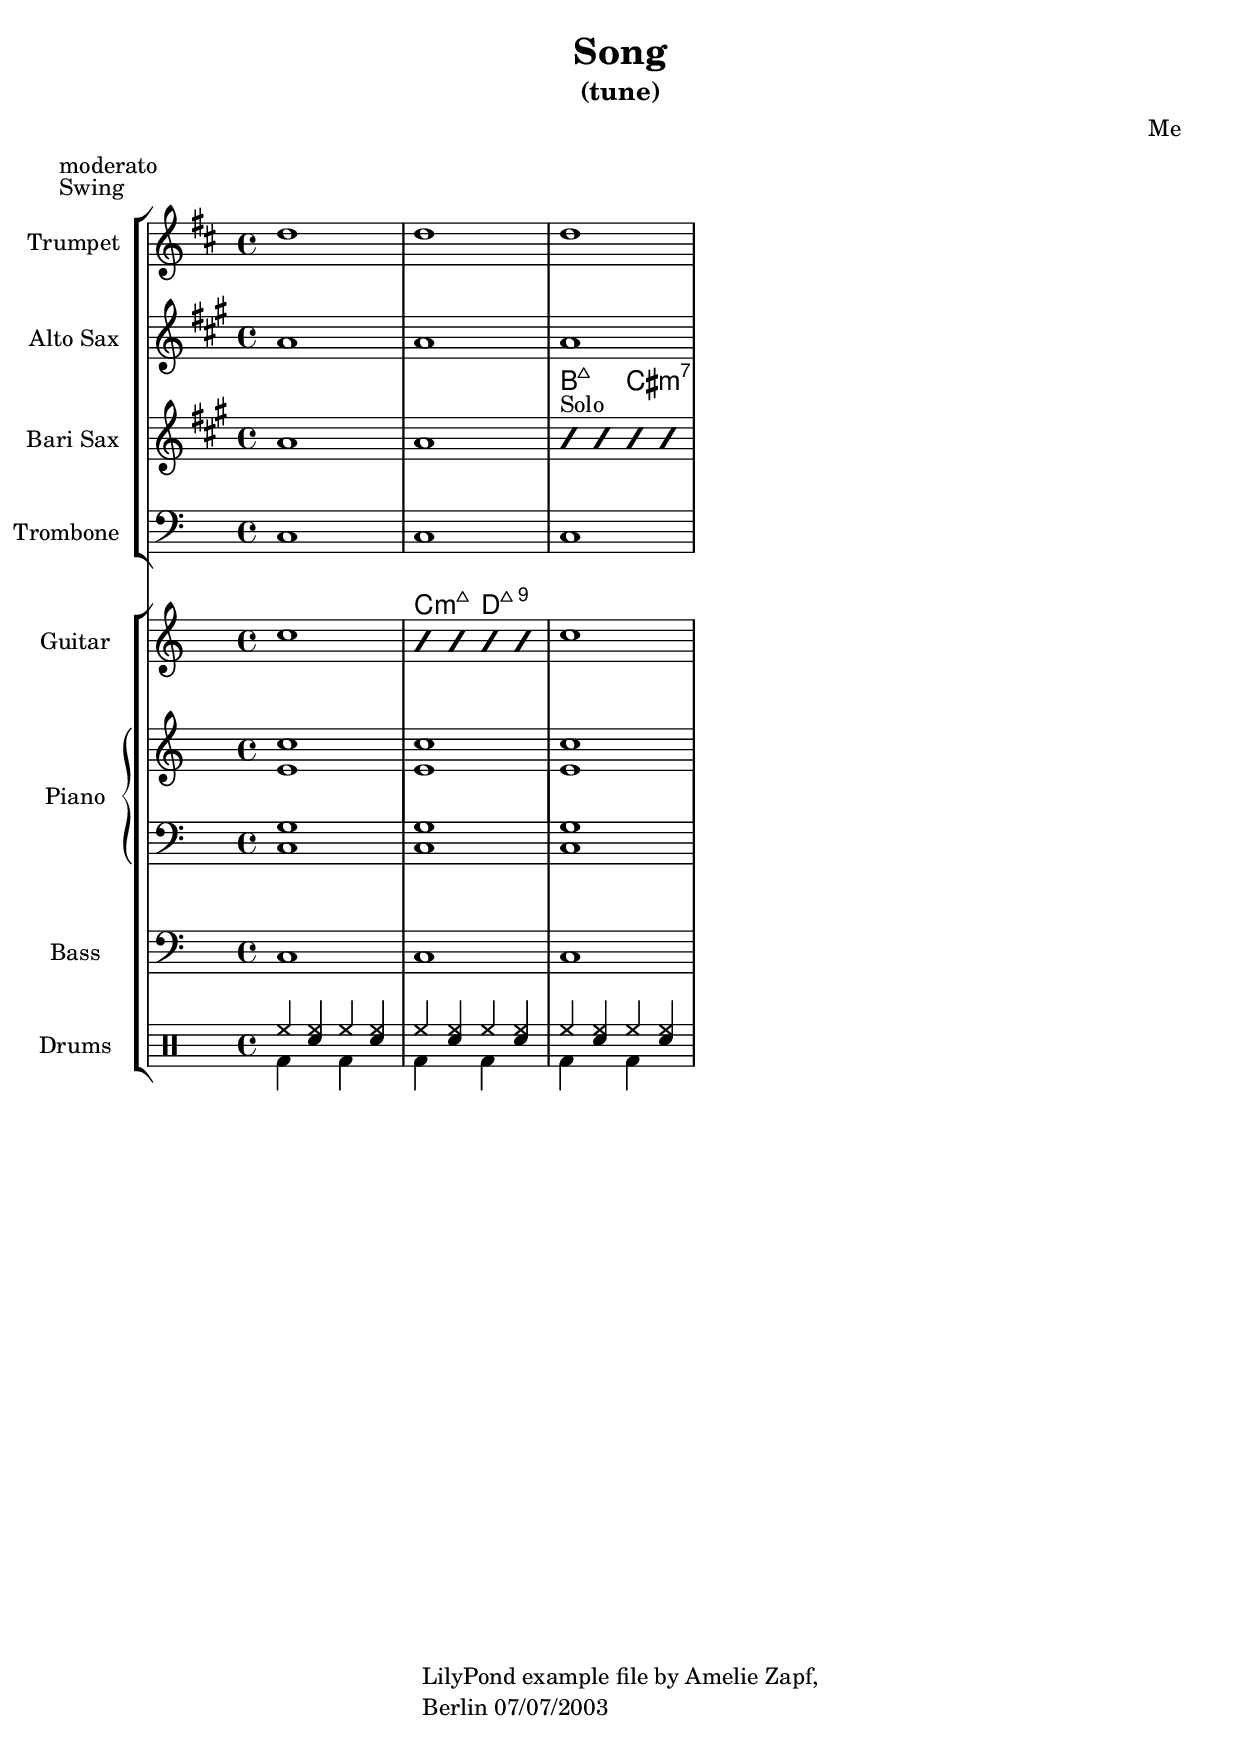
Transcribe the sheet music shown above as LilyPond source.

%% Do not edit this file; it is auto-generated from LSR http://lsr.dsi.unimi.it
%% This file is in the public domain.
\version "2.11.66"

\header {
  lsrtags = "keyboards, percussion, fretted-strings, template"

  texidoces = "
Ésta es una plantilla bastante avanzada, para un conjunto de
jazz. Observe que la notación de todos los instrumentos está en
@code{\\key c \\major} (Do mayor). Esto se refiere al tono de
concierto; la armadura se transporta automáticamente si la música está
dentro de una sección @code{\\transpose}.

"
  doctitlees = "Plantilla para combo de jazz"
  
  texidocde = "
Hier ist ein ziemlich kompliziertes Beispiel für ein Jazz-Ensemble. Achtung: 
Alle Instrumente sind in @code{\key c \major} (C-Dur) notiert. Das bezieht sich 
auf die klingende Musik: LilyPond transponiert die Tonart automatisch, wenn 
sich die Noten innerhalb eines @code{\transpose}-Abschnitts befinden.

"

  doctitlede = "Vorlage für Jazz-Combo"

  texidoc = "
This is quite an advanced template, for a jazz ensemble. Note that all
instruments are notated in @code{\\key c \\major}. This refers to the
key in concert pitch; the key will be automatically transposed if the
music is within a @code{\\transpose} section.

"
  doctitle = "Jazz combo template"
} % begin verbatim

\header {
  title = "Song"
  subtitle = "(tune)"
  composer = "Me"
  meter = "moderato"
  piece = "Swing"
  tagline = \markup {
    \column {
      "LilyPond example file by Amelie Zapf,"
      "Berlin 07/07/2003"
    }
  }
}

%#(set-global-staff-size 16)
\include "english.ly"

%%%%%%%%%%%% Some macros %%%%%%%%%%%%%%%%%%%

sl = {
  \override NoteHead #'style = #'slash
  \override Stem #'transparent = ##t
}
nsl = {
  \revert NoteHead #'style
  \revert Stem #'transparent
}
crOn = \override NoteHead #'style = #'cross
crOff = \revert NoteHead #'style

%% insert chord name style stuff here.

jazzChords = { }

%%%%%%%%%%%% Keys'n'thangs %%%%%%%%%%%%%%%%%

global = { \time 4/4 }

Key = { \key c \major }

% ############ Horns ############

% ------ Trumpet ------
trpt = \transpose c d \relative c'' {
  \Key
  c1 | c | c |
}
trpHarmony = \transpose c' d {
  \jazzChords
}
trumpet = {
  \global
  \set Staff.instrumentName = #"Trumpet"
  \clef treble
  <<
    \trpt
  >>
}

% ------ Alto Saxophone ------
alto = \transpose c a \relative c' {
  \Key
  c1 | c | c |
}
altoHarmony = \transpose c' a {
  \jazzChords
}
altoSax = {
  \global
  \set Staff.instrumentName = #"Alto Sax"
  \clef treble
  <<
    \alto
  >>
}

% ------ Baritone Saxophone ------
bari = \transpose c a' \relative c {
  \Key
  c1
  c1
  \sl
  d4^"Solo" d d d
  \nsl
}
bariHarmony = \transpose c' a \chordmode {
  \jazzChords s1 s d2:maj e:m7
}
bariSax = {
  \global
  \set Staff.instrumentName = #"Bari Sax"
  \clef treble
  <<
    \bari
  >>
}

% ------ Trombone ------
tbone = \relative c {
  \Key
  c1 | c | c
}
tboneHarmony = \chordmode {
  \jazzChords
}
trombone = {
  \global
  \set Staff.instrumentName = #"Trombone"
  \clef bass
  <<
    \tbone
  >>
}

% ############ Rhythm Section #############

% ------ Guitar ------
gtr = \relative c'' {
  \Key
  c1
  \sl
  b4 b b b
  \nsl
  c1
}
gtrHarmony = \chordmode {
  \jazzChords
  s1 c2:min7+ d2:maj9
}
guitar = {
  \global
  \set Staff.instrumentName = #"Guitar"
  \clef treble
  <<
    \gtr
  >>
}

%% ------ Piano ------
rhUpper = \relative c'' {
  \voiceOne
  \Key
  c1 | c | c
}
rhLower = \relative c' {
  \voiceTwo
  \Key
  e1 | e | e
}

lhUpper = \relative c' {
  \voiceOne
  \Key
  g1 | g | g
}
lhLower = \relative c {
  \voiceTwo
  \Key
  c1 | c | c
}

PianoRH = {
  \clef treble
  \global
  \set Staff.midiInstrument = #"acoustic grand"
  <<
    \new Voice = "one" \rhUpper
    \new Voice = "two" \rhLower
  >>
}
PianoLH = {
  \clef bass
  \global
  \set Staff.midiInstrument = "acoustic grand"
  <<
    \new Voice = "one" \lhUpper
    \new Voice = "two" \lhLower
  >>
}

piano = {
  <<
    \set PianoStaff.instrumentName = #"Piano"
    \new Staff = "upper" \PianoRH
    \new Staff = "lower" \PianoLH
  >>
}

% ------ Bass Guitar ------
Bass = \relative c {
  \Key
  c1 | c | c
}
bass = {
  \global
  \set Staff.instrumentName = #"Bass"
  \clef bass
  <<
    \Bass
  >>
}

% ------ Drums ------
up = \drummode {
  \voiceOne
  hh4 <hh sn> hh <hh sn>
  hh4 <hh sn> hh <hh sn>
  hh4 <hh sn> hh <hh sn>
}
down = \drummode {
  \voiceTwo
  bd4 s bd s
  bd4 s bd s
  bd4 s bd s
}

drumContents = {
  \global
  <<
    \set DrumStaff.instrumentName = #"Drums"
    \new DrumVoice \up
    \new DrumVoice \down
  >>
}

%%%%%%%%% It All Goes Together Here %%%%%%%%%%%%%%%%%%%%%%

\score {
  <<
    \new StaffGroup = "horns" <<
      \new Staff = "trumpet" \trumpet
      \new Staff = "altosax" \altoSax
      \new ChordNames = "barichords" \bariHarmony
      \new Staff = "barisax" \bariSax
      \new Staff = "trombone" \trombone
    >>
    
    \new StaffGroup = "rhythm" <<
      \new ChordNames = "chords" \gtrHarmony
      \new Staff = "guitar" \guitar
      \new PianoStaff = "piano" \piano
      \new Staff = "bass" \bass
      \new DrumStaff \drumContents
    >>
  >>
  
  \layout {
    \context { \RemoveEmptyStaffContext }
    \context {
      \Score
      \override BarNumber #'padding = #3
      \override RehearsalMark #'padding = #2
      skipBars = ##t
    }
  }
  
  \midi { }
}
